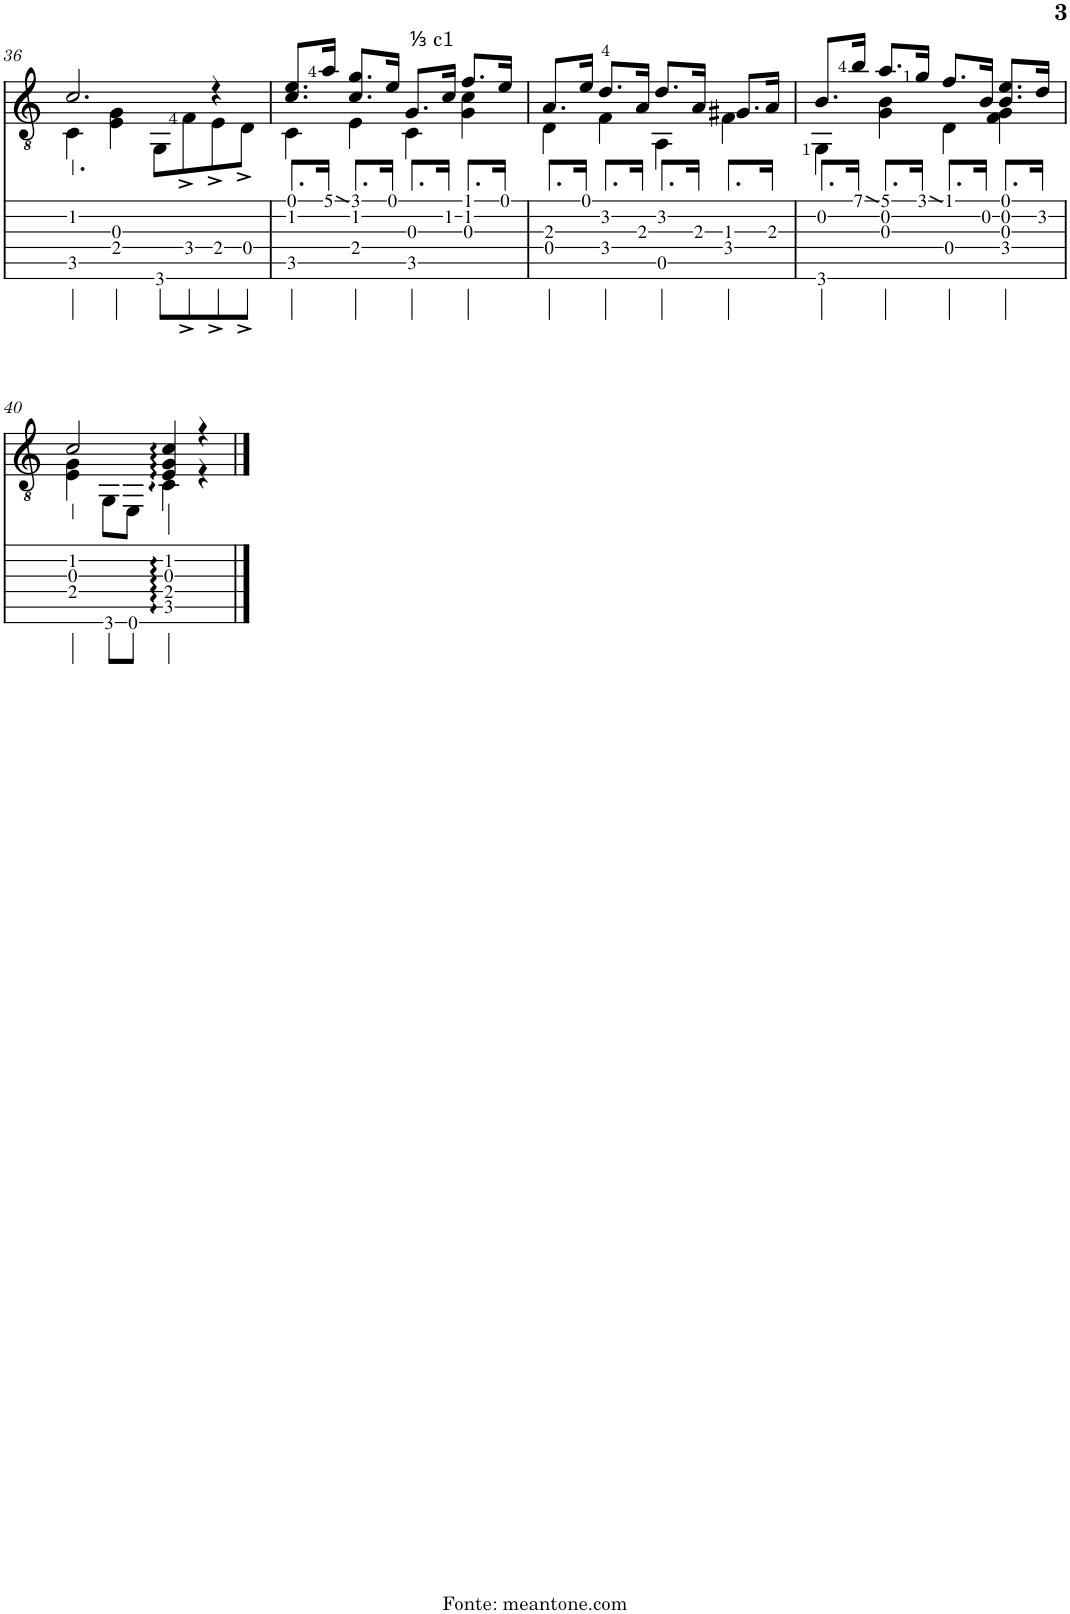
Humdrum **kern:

**kern	**kern
*part2	*part1
*staff2	*staff1
*I"Chitarra classica (Intavolatura)	*I"Chitarra classica
!!LO:PB:g=z
*	*clefGv2
*k[]	*k[]
*M4/4	*M4/4
=36	=36
*^	*^
2.c/	4C\	2.c/	4C\
.	4E\ 4G\	.	4E\ 4G\
.	8GG\L	.	8GG\L
.	8F^\	.	8F^\
4r	8E^\	4r	8E^\
.	8D^\J	.	8D^\J
=37	=37	=37	=37
8.c/ 8.e/L	4C\	8.c/ 8.e/L	4C\
16a/Jk	.	16a/Jk	.
8.c/ 8.g/L	4E\	8.c/ 8.g/L	4E\
16e/Jk	.	16e/Jk	.
8.G/L	4C\	8.G/L	4C\
!	!	!LO:TX:a:t=⅓ c1	!
16c/Jk	.	16c/Jk	.
8.f/L	4G\ 4c\	8.f/L	4G\ 4c\
16e/Jk	.	16e/Jk	.
=38	=38	=38	=38
8.A/L	4D\	8.A/L	4D\
16e/Jk	.	16e/Jk	.
8.d/L	4F\	8.d/L	4F\
16A/Jk	.	16A/Jk	.
8.d/L	4AA\	8.d/L	4AA\
16A/Jk	.	16A/Jk	.
8.G#X/L	4F\	8.G#X/L	4F\
16A/Jk	.	16A/Jk	.
=39	=39	=39	=39
8.B/L	4GG\	8.B/L	4GG\
16b/Jk	.	16b/Jk	.
8.a/L	4G\ 4B\	8.a/L	4G\ 4B\
16g/Jk	.	16g/Jk	.
8.f/L	4D\	8.f/L	4D\
16B/Jk	.	16B/Jk	.
8.B/ 8.e/L	4F\ 4G\	8.B/ 8.e/L	4F\ 4G\
16d/Jk	.	16d/Jk	.
!!LO:LB:g=z	!!
=40	=40	=40	=40
2c/	4E\ 4G\	2c/	4E\ 4G\
.	8GG\L	.	8GG\L
.	8EE\J	.	8EE\J
4E/:: 4G/:: 4c/::	4C::\	4E/:: 4G/:: 4c/::	4C::\
4r	4r	4r	4r
*v	*v	*	*
*	*v	*v
==	==
*-	*-
